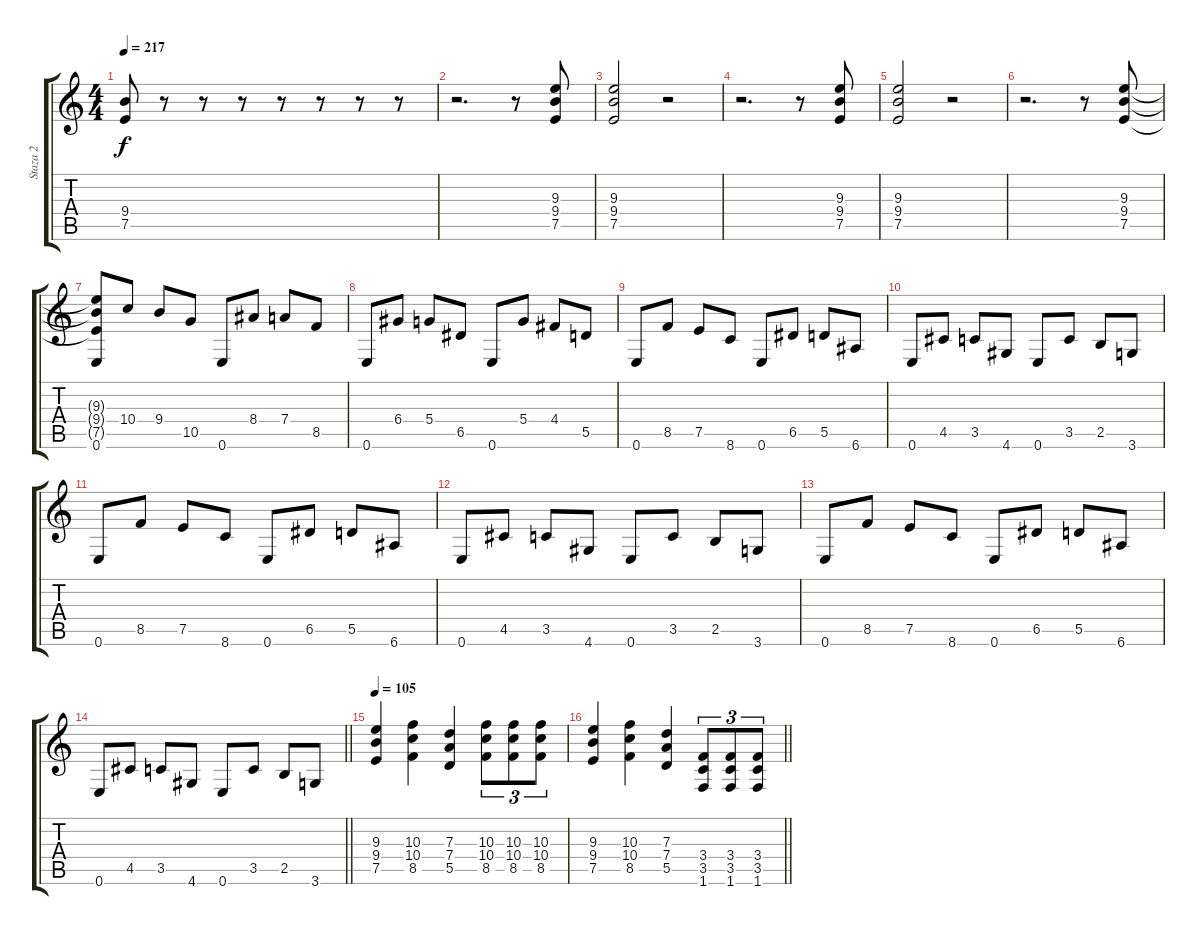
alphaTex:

\track ("Staza 2" "Staza 2") {instrument overdrivenguitar}
\staff {score tabs}
\tuning (E4 B3 G3 D3 A2 E2) {hide}
\ts (4 4)
\section ("" "")
\tempo 217
\clef g2
\ks c
(9.4 7.5).8{dy f} r.8 r.8 r.8 r.8 r.8 r.8 r.8 |
r.2{d} r.8 (9.3 9.4 7.5).8 |
(9.3 9.4 7.5).2 r.2 |
r.2{d} r.8 (9.3 9.4 7.5).8 |
(9.3 9.4 7.5).2 r.2 |
r.2{d} r.8 (9.3 9.4 7.5).8 |
(9.3{t} 9.4{t} 7.5{t} 0.6).8 10.4.8 9.4.8 10.5.8 0.6.8 8.4.8 7.4.8 8.5.8 |
0.6.8 6.4.8 5.4.8 6.5.8 0.6.8 5.4.8 4.4.8 5.5.8 |
0.6.8 8.5.8 7.5.8 8.6.8 0.6.8 6.5.8 5.5.8 6.6.8 |
0.6.8 4.5.8 3.5.8 4.6.8 0.6.8 3.5.8 2.5.8 3.6.8 |
0.6.8 8.5.8 7.5.8 8.6.8 0.6.8 6.5.8 5.5.8 6.6.8 |
0.6.8 4.5.8 3.5.8 4.6.8 0.6.8 3.5.8 2.5.8 3.6.8 |
0.6.8 8.5.8 7.5.8 8.6.8 0.6.8 6.5.8 5.5.8 6.6.8 |
\barLineRight lightlight
0.6.8 4.5.8 3.5.8 4.6.8 0.6.8 3.5.8 2.5.8 3.6.8 |
\section ("" "")
\tempo 105
(9.3 9.4 7.5).4 (10.3 10.4 8.5).4 (7.3 7.4 5.5).4 (10.3 10.4 8.5).8{tu (3 2)} (10.3 10.4 8.5).8{tu (3 2)} (10.3 10.4 8.5).8{tu (3 2)} |
\barLineRight lightlight
(9.3 9.4 7.5).4 (10.3 10.4 8.5).4 (7.3 7.4 5.5).4 (3.4 3.5 1.6).8{tu (3 2)} (3.4 3.5 1.6).8{tu (3 2)} (3.4 3.5 1.6).8{tu (3 2)}
